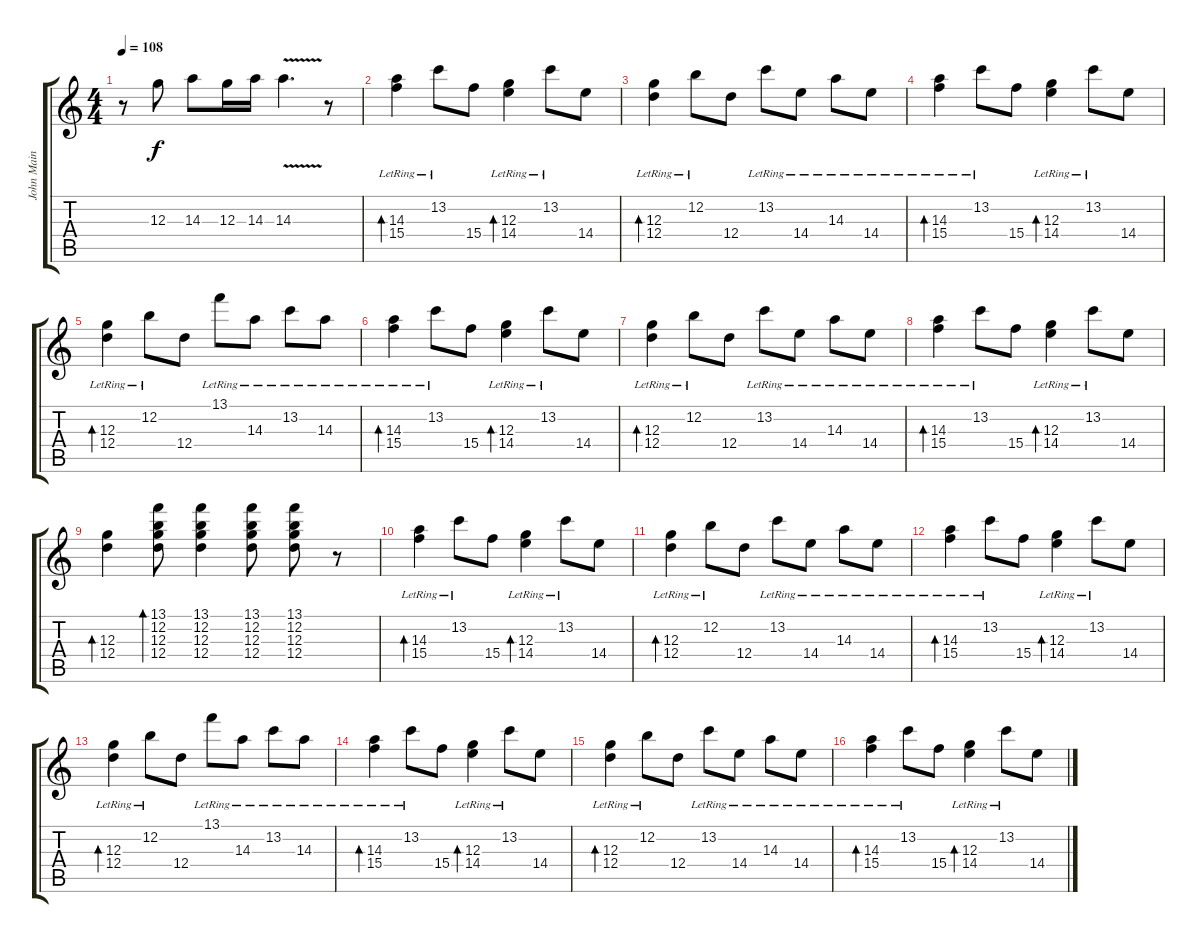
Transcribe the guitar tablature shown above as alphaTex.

\track ("John Main Guitar" "John Main ") {instrument electricguitarjazz}
\staff {score tabs}
\tuning (E4 B3 G3 D3 A2 E2) {hide}
\ts (4 4)
\tempo 108
\clef g2
\ks c
r.8{dy f} 12.3.8 14.3.8 12.3.16 14.3.16 14.3{v}.4{d} r.8 |
(14.3{lr} 15.4{lr}).4{bd 120} 13.2{lr}.8 15.4.8 (12.3{lr} 14.4{lr}).4{bd 120} 13.2{lr}.8 14.4.8 |
(12.3 12.4{lr}).4{bd 120} 12.2{lr}.8 12.4.8 13.2{lr}.8 14.4{lr}.8 14.3{lr}.8 14.4{lr}.8 |
(14.3{lr} 15.4{lr}).4{bd 120} 13.2{lr}.8 15.4.8 (12.3{lr} 14.4{lr}).4{bd 120} 13.2{lr}.8 14.4.8 |
(12.3 12.4{lr}).4{bd 120} 12.2{lr}.8 12.4.8 13.1{lr}.8 14.3{lr}.8 13.2{lr}.8 14.3{lr}.8 |
(14.3{lr} 15.4{lr}).4{bd 120} 13.2{lr}.8 15.4.8 (12.3{lr} 14.4{lr}).4{bd 120} 13.2{lr}.8 14.4.8 |
(12.3 12.4{lr}).4{bd 120} 12.2{lr}.8 12.4.8 13.2{lr}.8 14.4{lr}.8 14.3{lr}.8 14.4{lr}.8 |
(14.3{lr} 15.4{lr}).4{bd 120} 13.2{lr}.8 15.4.8 (12.3{lr} 14.4{lr}).4{bd 120} 13.2{lr}.8 14.4.8 |
(12.3 12.4).4{bd 120} (13.1 12.2 12.3 12.4).8{bd 120} (13.1 12.2 12.3 12.4).4 (13.1 12.2 12.3 12.4).8 (13.1 12.2 12.3 12.4).8 r.8 |
(14.3{lr} 15.4{lr}).4{bd 120} 13.2{lr}.8 15.4.8 (12.3{lr} 14.4{lr}).4{bd 120} 13.2{lr}.8 14.4.8 |
(12.3 12.4{lr}).4{bd 120} 12.2{lr}.8 12.4.8 13.2{lr}.8 14.4{lr}.8 14.3{lr}.8 14.4{lr}.8 |
(14.3{lr} 15.4{lr}).4{bd 120} 13.2{lr}.8 15.4.8 (12.3{lr} 14.4{lr}).4{bd 120} 13.2{lr}.8 14.4.8 |
(12.3 12.4{lr}).4{bd 120} 12.2{lr}.8 12.4.8 13.1{lr}.8 14.3{lr}.8 13.2{lr}.8 14.3{lr}.8 |
(14.3{lr} 15.4{lr}).4{bd 120} 13.2{lr}.8 15.4.8 (12.3{lr} 14.4{lr}).4{bd 120} 13.2{lr}.8 14.4.8 |
(12.3 12.4{lr}).4{bd 120} 12.2{lr}.8 12.4.8 13.2{lr}.8 14.4{lr}.8 14.3{lr}.8 14.4{lr}.8 |
(14.3{lr} 15.4{lr}).4{bd 120} 13.2{lr}.8 15.4.8 (12.3{lr} 14.4{lr}).4{bd 120} 13.2{lr}.8 14.4.8
